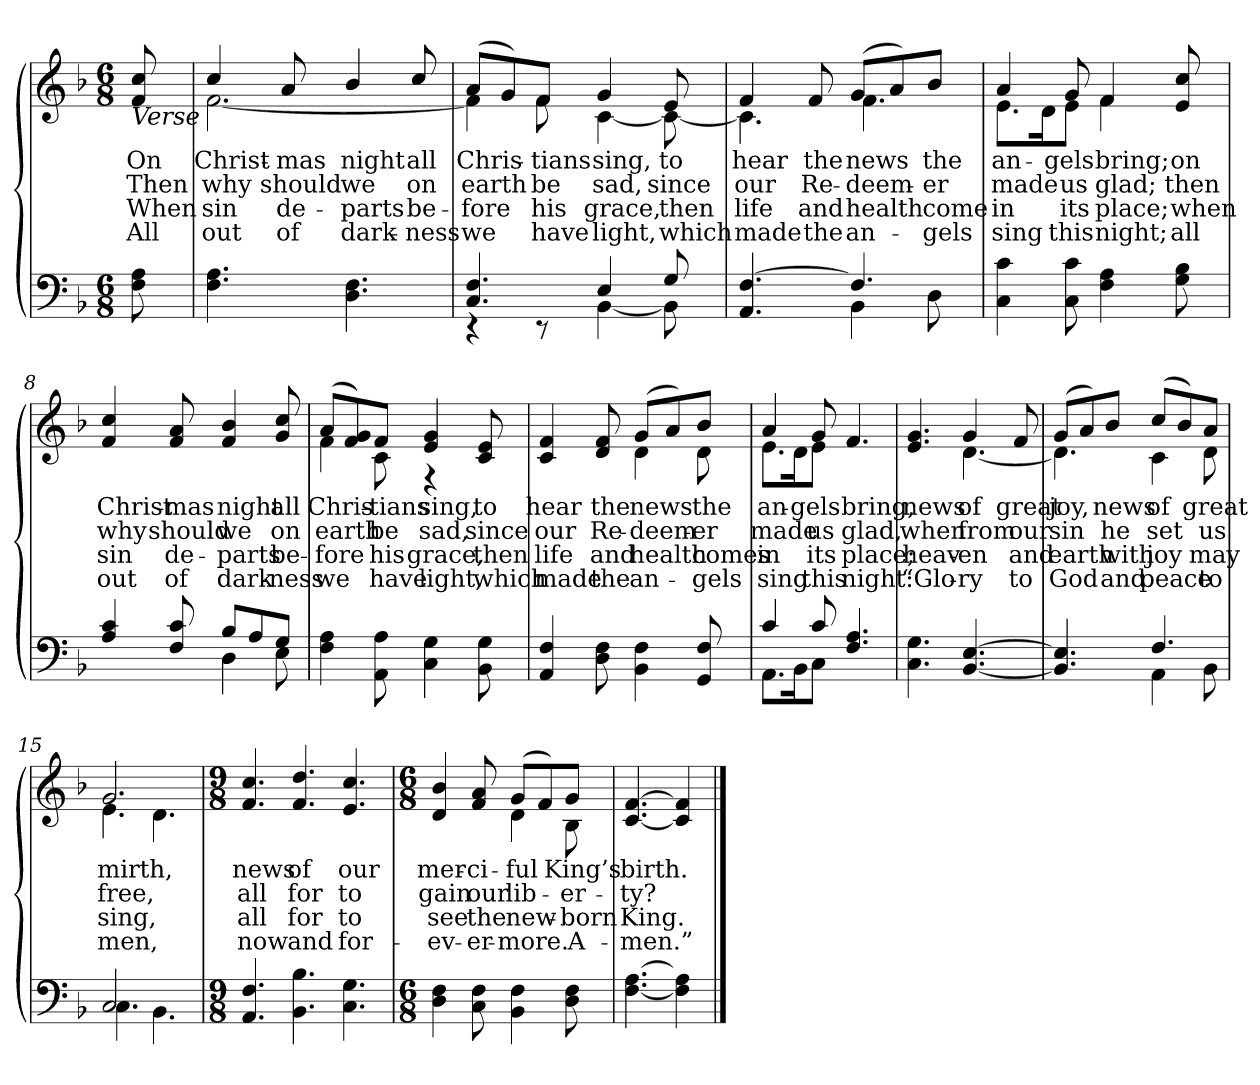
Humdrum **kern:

**kern	**kern	**text	**text	**text	**text
*part2	*part1	*part1	*part1	*part1	*part1
*staff2	*staff1	*staff1	*staff1	*staff1	*staff1
*clefF4	*clefG2	*	*	*	*
*k[b-]	*k[b-]	*	*	*	*
*M6/8	*M6/8	*	*	*	*
=1	=1	=1	=1	=1	=1
!	!LO:TX:b:i:t=Verse	!	!	!	!
!	!	!LO:LY:b	!LO:LY:b	!LO:LY:b	!LO:LY:b
8F\ 8A\	8f/ 8cc/	On	Then	When	All
=2	=2	=2	=2	=2	=2
!	!	!LO:LY:b	!LO:LY:b	!LO:LY:b	!LO:LY:b
*	*^	*	*	*	*
4.F\ 4.A\	4cc/	[2.f\	Christ-	why	sin	out
!	!	!	!LO:LY:b	!LO:LY:b	!LO:LY:b	!LO:LY:b
.	8a/	.	-mas	should	de-	of
!	!	!	!LO:LY:b	!LO:LY:b	!LO:LY:b	!LO:LY:b
4.D\ 4.F\	4b-/	.	night	we	-parts	dark-
!	!	!	!LO:LY:b	!LO:LY:b	!LO:LY:b	!LO:LY:b
.	8cc/	.	all	on	be-	-ness
=3	=3	=3	=3	=3	=3	=3
*^	*	*	*	*	*	*
!	!	!	!	!LO:LY:b	!LO:LY:b	!LO:LY:b	!LO:LY:b
4.C/ 4.F/	4r	(>8a/L	4f\]	Chris-	earth	-fore	we
.	.	8g/)	.	.	.	.	.
!	!	!	!	!LO:LY:b	!LO:LY:b	!LO:LY:b	!LO:LY:b
.	8r	8f/J	8f\	-tians	be	his	have
!	!	!	!	!LO:LY:b	!LO:LY:b	!LO:LY:b	!LO:LY:b
4E/	[4BB-\	4g/	[4c\	sing,	sad,	grace,	light,
!!LO:LB:g=z	!!
=4-	=4-	=4-	=4-	=4-	=4-	=4-	=4-
!	!	!	!	!LO:LY:b	!LO:LY:b	!LO:LY:b	!LO:LY:b
8G/	8BB-\]	8e/	8c\_	to	since	then	which
=5	=5	=5	=5	=5	=5	=5	=5
!	!	!	!	!LO:LY:b	!LO:LY:b	!LO:LY:b	!LO:LY:b
4.AA/ [4.F/	4.ryy	4f/	4.c\]	hear	our	life	made
!	!	!	!	!LO:LY:b	!LO:LY:b	!LO:LY:b	!LO:LY:b
.	.	8f/	.	the	Re-	and	the
!	!	!	!	!LO:LY:b	!LO:LY:b	!LO:LY:b	!LO:LY:b
4.F/]	4BB-\	(>8g/L	4.f\	news	-deem-	health	an-
.	.	8a/)	.	.	.	.	.
!	!	!	!	!LO:LY:b	!LO:LY:b	!LO:LY:b	!LO:LY:b
.	8D\	8b-/J	.	the	-er	come	-gels
=6	=6	=6	=6	=6	=6	=6	=6
!	!	!	!	!LO:LY:b	!LO:LY:b	!LO:LY:b	!LO:LY:b
*v	*v	*	*	*	*	*	*
4C\ 4c\	4a/	8.e\L	an-	made	in	sing
.	.	16d\K	.	.	.	.
!	!	!	!LO:LY:b	!LO:LY:b	!LO:LY:b	!LO:LY:b
8C\ 8c\	8g/	8e\J	-gels	us	its	this
!	!	!	!LO:LY:b	!LO:LY:b	!LO:LY:b	!LO:LY:b
4F\ 4A\	4f/	4f\	bring;	glad;	place;	night;
!!LO:LB:g=z
=7-	=7-	=7-	=7-	=7-	=7-	=7-
!	!	!	!LO:LY:b	!LO:LY:b	!LO:LY:b	!LO:LY:b
*	*v	*v	*	*	*	*
8G\ 8B-\	8e/ 8cc/	on	then	when	all
=8	=8	=8	=8	=8	=8
*^	*	*	*	*	*
!	!	!	!LO:LY:b	!LO:LY:b	!LO:LY:b	!LO:LY:b
4A/ 4c/	4.ryy	4f/ 4cc/	Christ-	why	sin	out
!	!	!	!LO:LY:b	!LO:LY:b	!LO:LY:b	!LO:LY:b
8F/ 8c/	.	8f/ 8a/	-mas	should	de-	of
!	!	!	!LO:LY:b	!LO:LY:b	!LO:LY:b	!LO:LY:b
8B-/L	4D\	4f/ 4b-/	night	we	-parts	dark-
8A/	.	.	.	.	.	.
!	!	!	!LO:LY:b	!LO:LY:b	!LO:LY:b	!LO:LY:b
8G/J	8E\	8g/ 8cc/	all	on	be-	-ness
=9	=9	=9	=9	=9	=9	=9
!	!	!	!LO:LY:b	!LO:LY:b	!LO:LY:b	!LO:LY:b
*v	*v	*^	*	*	*	*
4F\ 4A\	(>8a/L	4f\	Chris-	earth	-fore	we
.	8f/ 8g/)	.	.	.	.	.
!	!	!	!LO:LY:b	!LO:LY:b	!LO:LY:b	!LO:LY:b
8AA\ 8A\	8f/J	8c\	-tians	be	his	have
!	!	!	!LO:LY:b	!LO:LY:b	!LO:LY:b	!LO:LY:b
4C\ 4G\	4e/ 4g/	4r	sing,	sad,	grace,	light,
!!LO:LB:g=z
=10-	=10-	=10-	=10-	=10-	=10-	=10-
!	!	!	!LO:LY:b	!LO:LY:b	!LO:LY:b	!LO:LY:b
*	*v	*v	*	*	*	*
8BB-\ 8G\	8c/ 8e/	to	since	then	which
=11	=11	=11	=11	=11	=11
!	!	!LO:LY:b	!LO:LY:b	!LO:LY:b	!LO:LY:b
*	*^	*	*	*	*
4AA/ 4F/	4c/ 4f/	4.ryy	hear	our	life	made
!	!	!	!LO:LY:b	!LO:LY:b	!LO:LY:b	!LO:LY:b
8D\ 8F\	8d/ 8f/	.	the	Re-	and	the
!	!	!	!LO:LY:b	!LO:LY:b	!LO:LY:b	!LO:LY:b
4BB-\ 4F\	(>8g/L	4d\	news	-deem-	health	an-
.	8a/)	.	.	.	.	.
!	!	!	!LO:LY:b	!LO:LY:b	!LO:LY:b	!LO:LY:b
8GG/ 8F/	8b-/J	8d\	the	-er	comes	-gels
=12	=12	=12	=12	=12	=12	=12
*^	*	*	*	*	*	*
!	!	!	!	!LO:LY:b	!LO:LY:b	!LO:LY:b	!LO:LY:b
4c/	8.AA\L	4a/	8.e\L	an-	made	in	sing
.	16BB-\K	.	16d\K	.	.	.	.
!	!	!	!	!LO:LY:b	!LO:LY:b	!LO:LY:b	!LO:LY:b
8c/	8C\J	8g/	8e\J	-gels	us	its	this
!	!	!	!	!LO:LY:b	!LO:LY:b	!LO:LY:b	!LO:LY:b
4.F/ 4.A/	4.ryy	4.f/	4.ryy	bring,	glad,	place;	night:
!!LO:LB:g=z	!!
=13	=13	=13	=13	=13	=13	=13	=13
!	!	!	!	!LO:LY:b	!LO:LY:b	!LO:LY:b	!LO:LY:b
*v	*v	*	*	*	*	*	*
4.C\ 4.G\	4.e/ 4.g/	4.ryy	news	when	heav-	“Glo-
!	!	!	!LO:LY:b	!LO:LY:b	!LO:LY:b	!LO:LY:b
[4.BB-/ [4.E/	4g/	[4.d\	of	from	-en	-ry
!	!	!	!LO:LY:b	!LO:LY:b	!LO:LY:b	!LO:LY:b
.	8f/	.	great	our	and	to
=14	=14	=14	=14	=14	=14	=14
*^	*	*	*	*	*	*
!	!	!	!	!LO:LY:b	!LO:LY:b	!LO:LY:b	!LO:LY:b
4.BB-/] 4.E/]	4.ryy	(>8g/L	4.d\]	joy,	sin	earth	God
.	.	8a/)	.	.	.	.	.
!	!	!	!	!LO:LY:b	!LO:LY:b	!LO:LY:b	!LO:LY:b
.	.	8b-/J	.	news	he	with	and
!	!	!	!	!LO:LY:b	!LO:LY:b	!LO:LY:b	!LO:LY:b
4.F/	4AA\	(>8cc/L	4c\	of	set	joy	peace
.	.	8b-/)	.	.	.	.	.
!	!	!	!	!LO:LY:b	!LO:LY:b	!LO:LY:b	!LO:LY:b
.	8BB-\	8a/J	8d\	great	us	may	to
=15	=15	=15	=15	=15	=15	=15	=15
!	!	!	!	!LO:LY:b	!LO:LY:b	!LO:LY:b	!LO:LY:b
2.C/	4.C\	2.g/	4.e\	mirth,	free,	sing,	men,
.	4.BB-\	.	4.d\	.	.	.	.
*v	*v	*	*	*	*	*	*
*	*v	*v	*	*	*	*
!!LO:LB:g=z
=16	=16	=16	=16	=16	=16
*M9/8	*M9/8	*	*	*	*
*^	*^	*	*	*	*
!	!	!	!	!LO:LY:b	!LO:LY:b	!LO:LY:b	!LO:LY:b
*v	*v	*	*	*	*	*	*
*	*v	*v	*	*	*	*
4.AA/ 4.F/	4.f/ 4.cc/	news	all	all	now
!	!	!LO:LY:b	!LO:LY:b	!LO:LY:b	!LO:LY:b
4.BB-\ 4.B-\	4.f/ 4.dd/	of	for	for	and
!	!	!LO:LY:b	!LO:LY:b	!LO:LY:b	!LO:LY:b
4.C\ 4.G\	4.e/ 4.cc/	our	to	to	for-
=17	=17	=17	=17	=17	=17
*M6/8	*M6/8	*	*	*	*
!	!	!LO:LY:b	!LO:LY:b	!LO:LY:b	!LO:LY:b
*	*^	*	*	*	*
4D\ 4F\	4d/ 4b-/	4.ryy	mer-	gain	see	-ev-
!	!	!	!LO:LY:b	!LO:LY:b	!LO:LY:b	!LO:LY:b
8C\ 8F\	8f/ 8a/	.	-ci-	our	the	-er-
!	!	!	!LO:LY:b	!LO:LY:b	!LO:LY:b	!LO:LY:b
4BB-\ 4F\	(>8g/L	4d\	-ful	lib-	new-	-more.
.	8f/)	.	.	.	.	.
!	!	!	!LO:LY:b	!LO:LY:b	!LO:LY:b	!LO:LY:b
8D\ 8F\	8g/J	8B-\	King’s	-er-	-born	A-
=18	=18	=18	=18	=18	=18	=18
!	!	!	!LO:LY:b	!LO:LY:b	!LO:LY:b	!LO:LY:b
*	*v	*v	*	*	*	*
[4.F\ [4.A\	[4.c/ [4.f/	birth.	-ty?	King.	-men.”
4F\] 4A\]	4c/] 4f/]	.	.	.	.
==	==	==	==	==	==
*-	*-	*-	*-	*-	*-
